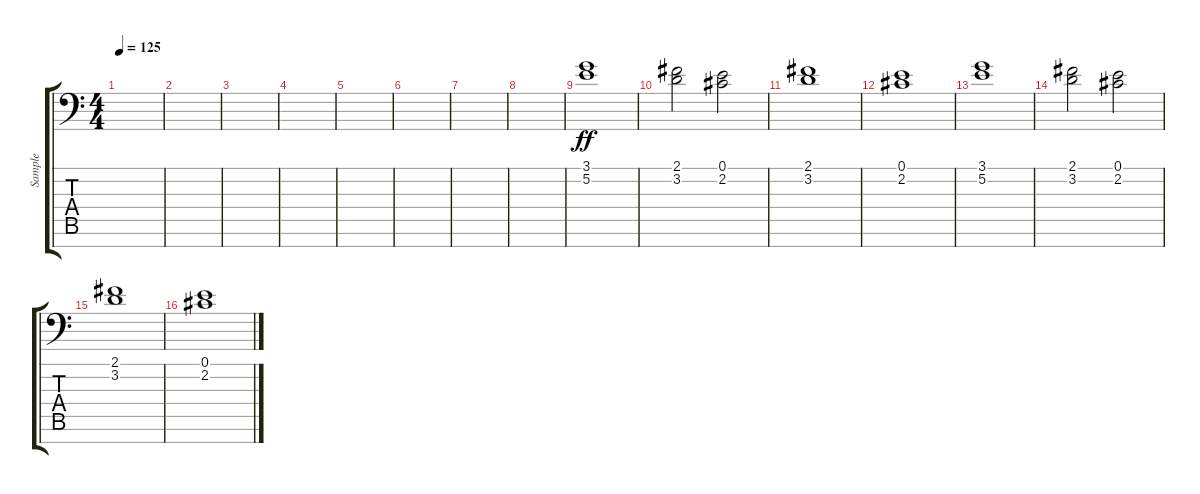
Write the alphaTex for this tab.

\track ("Sample" "Sample") {instrument stringensemble2}
\staff {score tabs}
\tuning (E4 B3 G3 D3 A2 E2 C-1) {hide}
\ts (4 4)
\tempo 125
\clef f4
\ks c
|
|
|
|
|
|
|
|
(3.1 5.2).1{dy ff} |
(2.1 3.2).2 (0.1 2.2).2 |
(2.1 3.2).1 |
(0.1 2.2).1 |
(3.1 5.2).1 |
(2.1 3.2).2 (0.1 2.2).2 |
(2.1 3.2).1 |
(0.1 2.2).1
